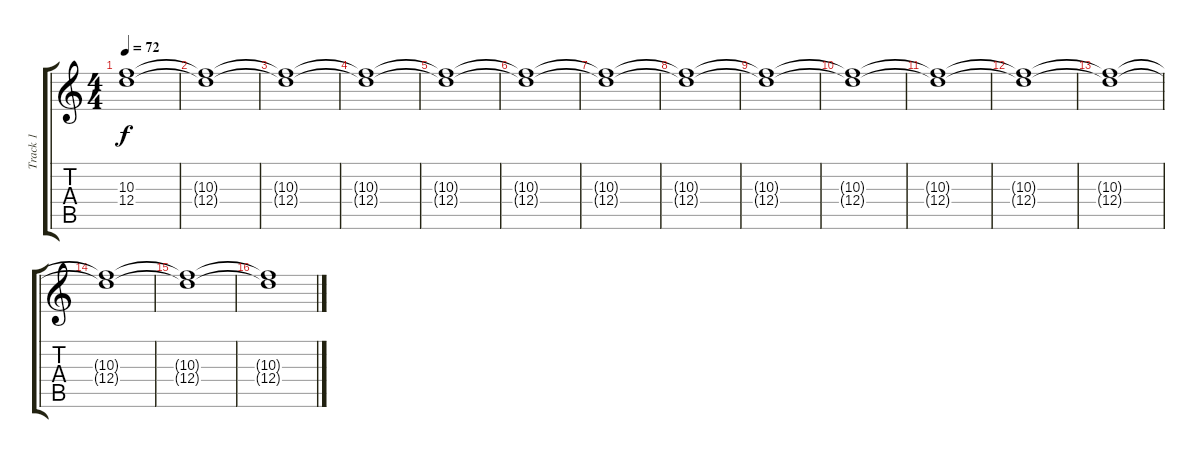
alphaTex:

\track ("Track 1" "Track 1") {instrument distortionguitar}
\staff {score tabs}
\tuning (E4 B3 G3 D3 A2 D2) {hide}
\ts (4 4)
\tempo 72
\clef g2
\ks c
(10.3{t} 12.4{t}).1{dy f} |
(10.3{t} 12.4{t}).1 |
(10.3{t} 12.4{t}).1 |
(10.3{t} 12.4{t}).1 |
(10.3{t} 12.4{t}).1 |
(10.3{t} 12.4{t}).1 |
(10.3{t} 12.4{t}).1 |
(10.3{t} 12.4{t}).1 |
(10.3{t} 12.4{t}).1 |
(10.3{t} 12.4{t}).1 |
(10.3{t} 12.4{t}).1 |
(10.3{t} 12.4{t}).1 |
(10.3{t} 12.4{t}).1 |
(10.3{t} 12.4{t}).1 |
(10.3{t} 12.4{t}).1 |
(10.3{t} 12.4{t}).1
